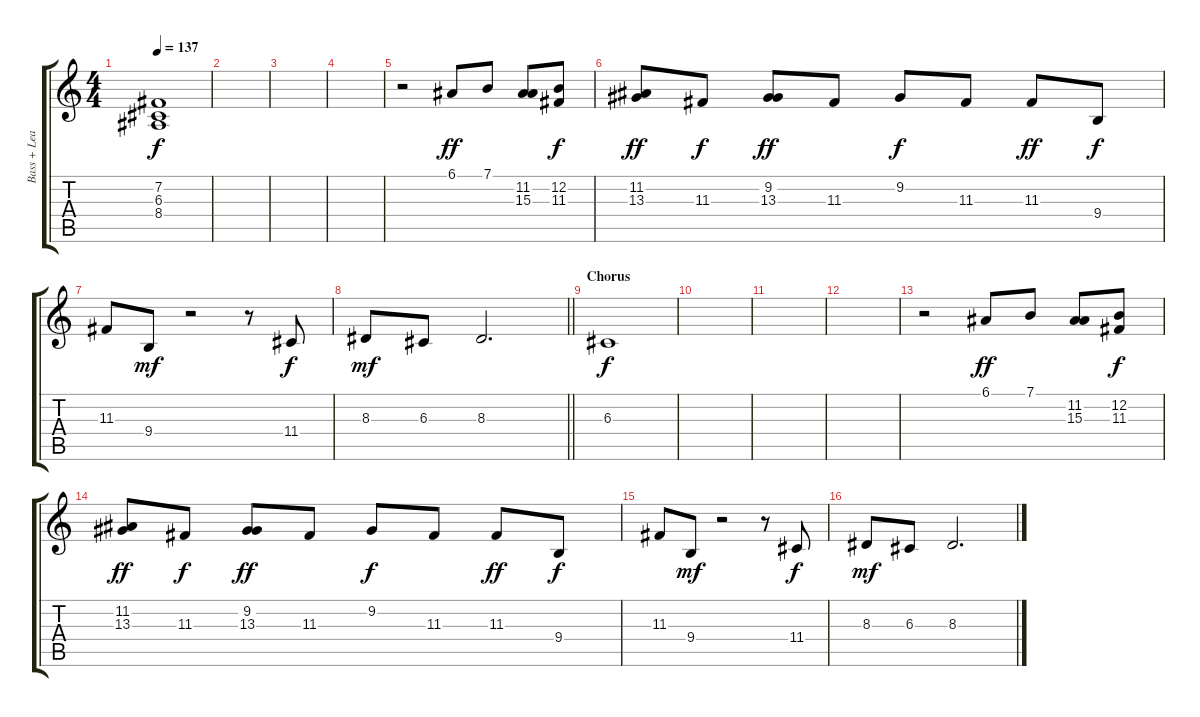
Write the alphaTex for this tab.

\track ("Bass + Lead" "Bass + Lea") {instrument lead8bassandlead}
\staff {score tabs}
\tuning (E4 B3 G3 D3 A2 E2) {hide}
\ts (4 4)
\tempo 137
\clef g2
\ks c
(7.2 6.3 8.4).1{dy f} |
|
|
|
r.2 6.1.8{dy ff} 7.1.8 (11.2 15.3).8 (12.2 11.3).8{dy f} |
(11.2 13.3).8{dy ff} 11.3.8{dy f} (9.2 13.3).8{dy ff} 11.3.8 9.2.8{dy f} 11.3.8 11.3.8{dy ff} 9.4.8{dy f} |
11.3.8 9.4.8{dy mf} r.2 r.8 11.4.8{dy f} |
\barLineRight lightlight
8.3.8{dy mf} 6.3.8 8.3.2{d} |
\section ("" "Chorus")
6.3.1{dy f} |
|
|
|
r.2 6.1.8{dy ff} 7.1.8 (11.2 15.3).8 (12.2 11.3).8{dy f} |
(11.2 13.3).8{dy ff} 11.3.8{dy f} (9.2 13.3).8{dy ff} 11.3.8 9.2.8{dy f} 11.3.8 11.3.8{dy ff} 9.4.8{dy f} |
11.3.8 9.4.8{dy mf} r.2 r.8 11.4.8{dy f} |
8.3.8{dy mf} 6.3.8 8.3.2{d}
